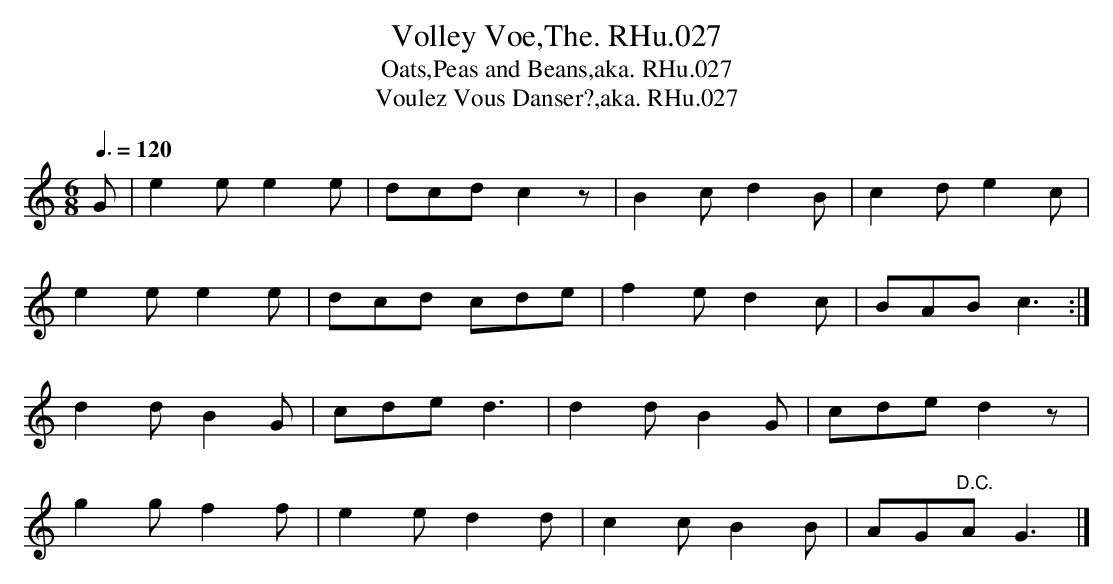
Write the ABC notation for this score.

X:1
T:Volley Voe,The. RHu.027
T:Oats,Peas and Beans,aka. RHu.027
T:Voulez Vous Danser?,aka. RHu.027
M:6/8
L:1/8
Q:3/8=120
K:C major
G|e2ee2e|dcdc2z|B2cd2B|c2de2c|!
e2ee2e|dcd cde|f2ed2c|BABc3:|!
d2dB2G|cded3|d2dB2G|cded2z|!
g2gf2f|e2ed2d|c2cB2B|AG"D.C."AG3|]
